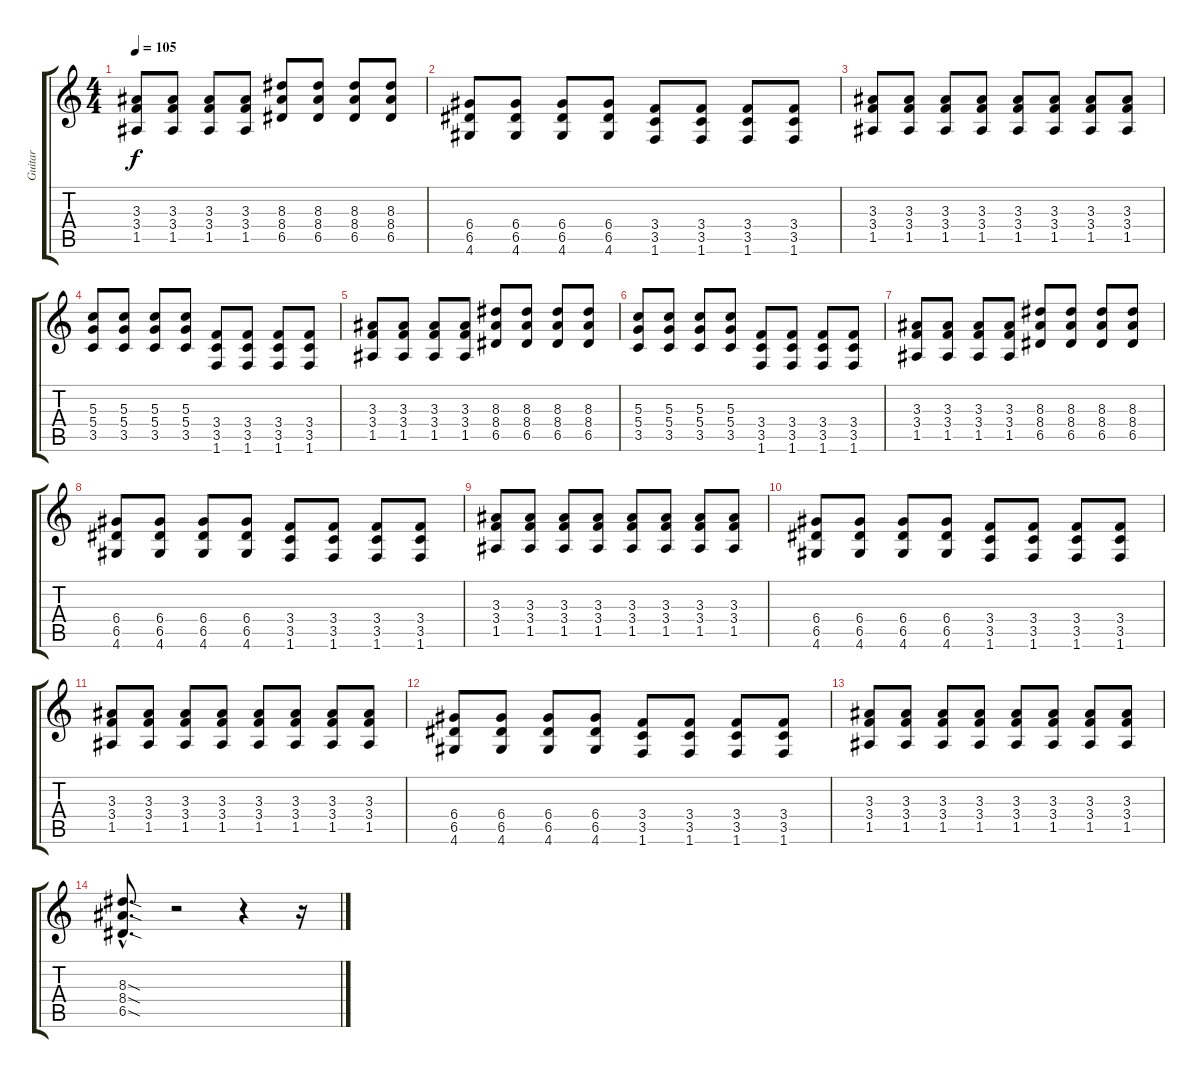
\track ("Guitar" "Guitar") {instrument acousticguitarsteel}
\staff {score tabs}
\tuning (E4 B3 G3 D3 A2 E2) {hide}
\ts (4 4)
\tempo 105
\clef g2
\ks c
(3.3 3.4 1.5).8{dy f} (3.3 3.4 1.5).8 (3.3 3.4 1.5).8 (3.3 3.4 1.5).8 (8.3 8.4 6.5).8 (8.3 8.4 6.5).8 (8.3 8.4 6.5).8 (8.3 8.4 6.5).8 |
(6.4 6.5 4.6).8 (6.4 6.5 4.6).8 (6.4 6.5 4.6).8 (6.4 6.5 4.6).8 (3.4 3.5 1.6).8 (3.4 3.5 1.6).8 (3.4 3.5 1.6).8 (3.4 3.5 1.6).8 |
(3.3 3.4 1.5).8 (3.3 3.4 1.5).8 (3.3 3.4 1.5).8 (3.3 3.4 1.5).8 (3.3 3.4 1.5).8 (3.3 3.4 1.5).8 (3.3 3.4 1.5).8 (3.3 3.4 1.5).8 |
(5.3 5.4 3.5).8 (5.3 5.4 3.5).8 (5.3 5.4 3.5).8 (5.3 5.4 3.5).8 (3.4 3.5 1.6).8 (3.4 3.5 1.6).8 (3.4 3.5 1.6).8 (3.4 3.5 1.6).8 |
(3.3 3.4 1.5).8 (3.3 3.4 1.5).8 (3.3 3.4 1.5).8 (3.3 3.4 1.5).8 (8.3 8.4 6.5).8 (8.3 8.4 6.5).8 (8.3 8.4 6.5).8 (8.3 8.4 6.5).8 |
(5.3 5.4 3.5).8 (5.3 5.4 3.5).8 (5.3 5.4 3.5).8 (5.3 5.4 3.5).8 (3.4 3.5 1.6).8 (3.4 3.5 1.6).8 (3.4 3.5 1.6).8 (3.4 3.5 1.6).8 |
(3.3 3.4 1.5).8 (3.3 3.4 1.5).8 (3.3 3.4 1.5).8 (3.3 3.4 1.5).8 (8.3 8.4 6.5).8 (8.3 8.4 6.5).8 (8.3 8.4 6.5).8 (8.3 8.4 6.5).8 |
(6.4 6.5 4.6).8 (6.4 6.5 4.6).8 (6.4 6.5 4.6).8 (6.4 6.5 4.6).8 (3.4 3.5 1.6).8 (3.4 3.5 1.6).8 (3.4 3.5 1.6).8 (3.4 3.5 1.6).8 |
(3.3 3.4 1.5).8 (3.3 3.4 1.5).8 (3.3 3.4 1.5).8 (3.3 3.4 1.5).8 (3.3 3.4 1.5).8 (3.3 3.4 1.5).8 (3.3 3.4 1.5).8 (3.3 3.4 1.5).8 |
(6.4 6.5 4.6).8 (6.4 6.5 4.6).8 (6.4 6.5 4.6).8 (6.4 6.5 4.6).8 (3.4 3.5 1.6).8 (3.4 3.5 1.6).8 (3.4 3.5 1.6).8 (3.4 3.5 1.6).8 |
(3.3 3.4 1.5).8 (3.3 3.4 1.5).8 (3.3 3.4 1.5).8 (3.3 3.4 1.5).8 (3.3 3.4 1.5).8 (3.3 3.4 1.5).8 (3.3 3.4 1.5).8 (3.3 3.4 1.5).8 |
(6.4 6.5 4.6).8 (6.4 6.5 4.6).8 (6.4 6.5 4.6).8 (6.4 6.5 4.6).8 (3.4 3.5 1.6).8 (3.4 3.5 1.6).8 (3.4 3.5 1.6).8 (3.4 3.5 1.6).8 |
(3.3 3.4 1.5).8 (3.3 3.4 1.5).8 (3.3 3.4 1.5).8 (3.3 3.4 1.5).8 (3.3 3.4 1.5).8 (3.3 3.4 1.5).8 (3.3 3.4 1.5).8 (3.3 3.4 1.5).8 |
(8.3{sod hac} 8.4{sod hac} 6.5{sod hac}).8{d} r.2 r.4 r.16
